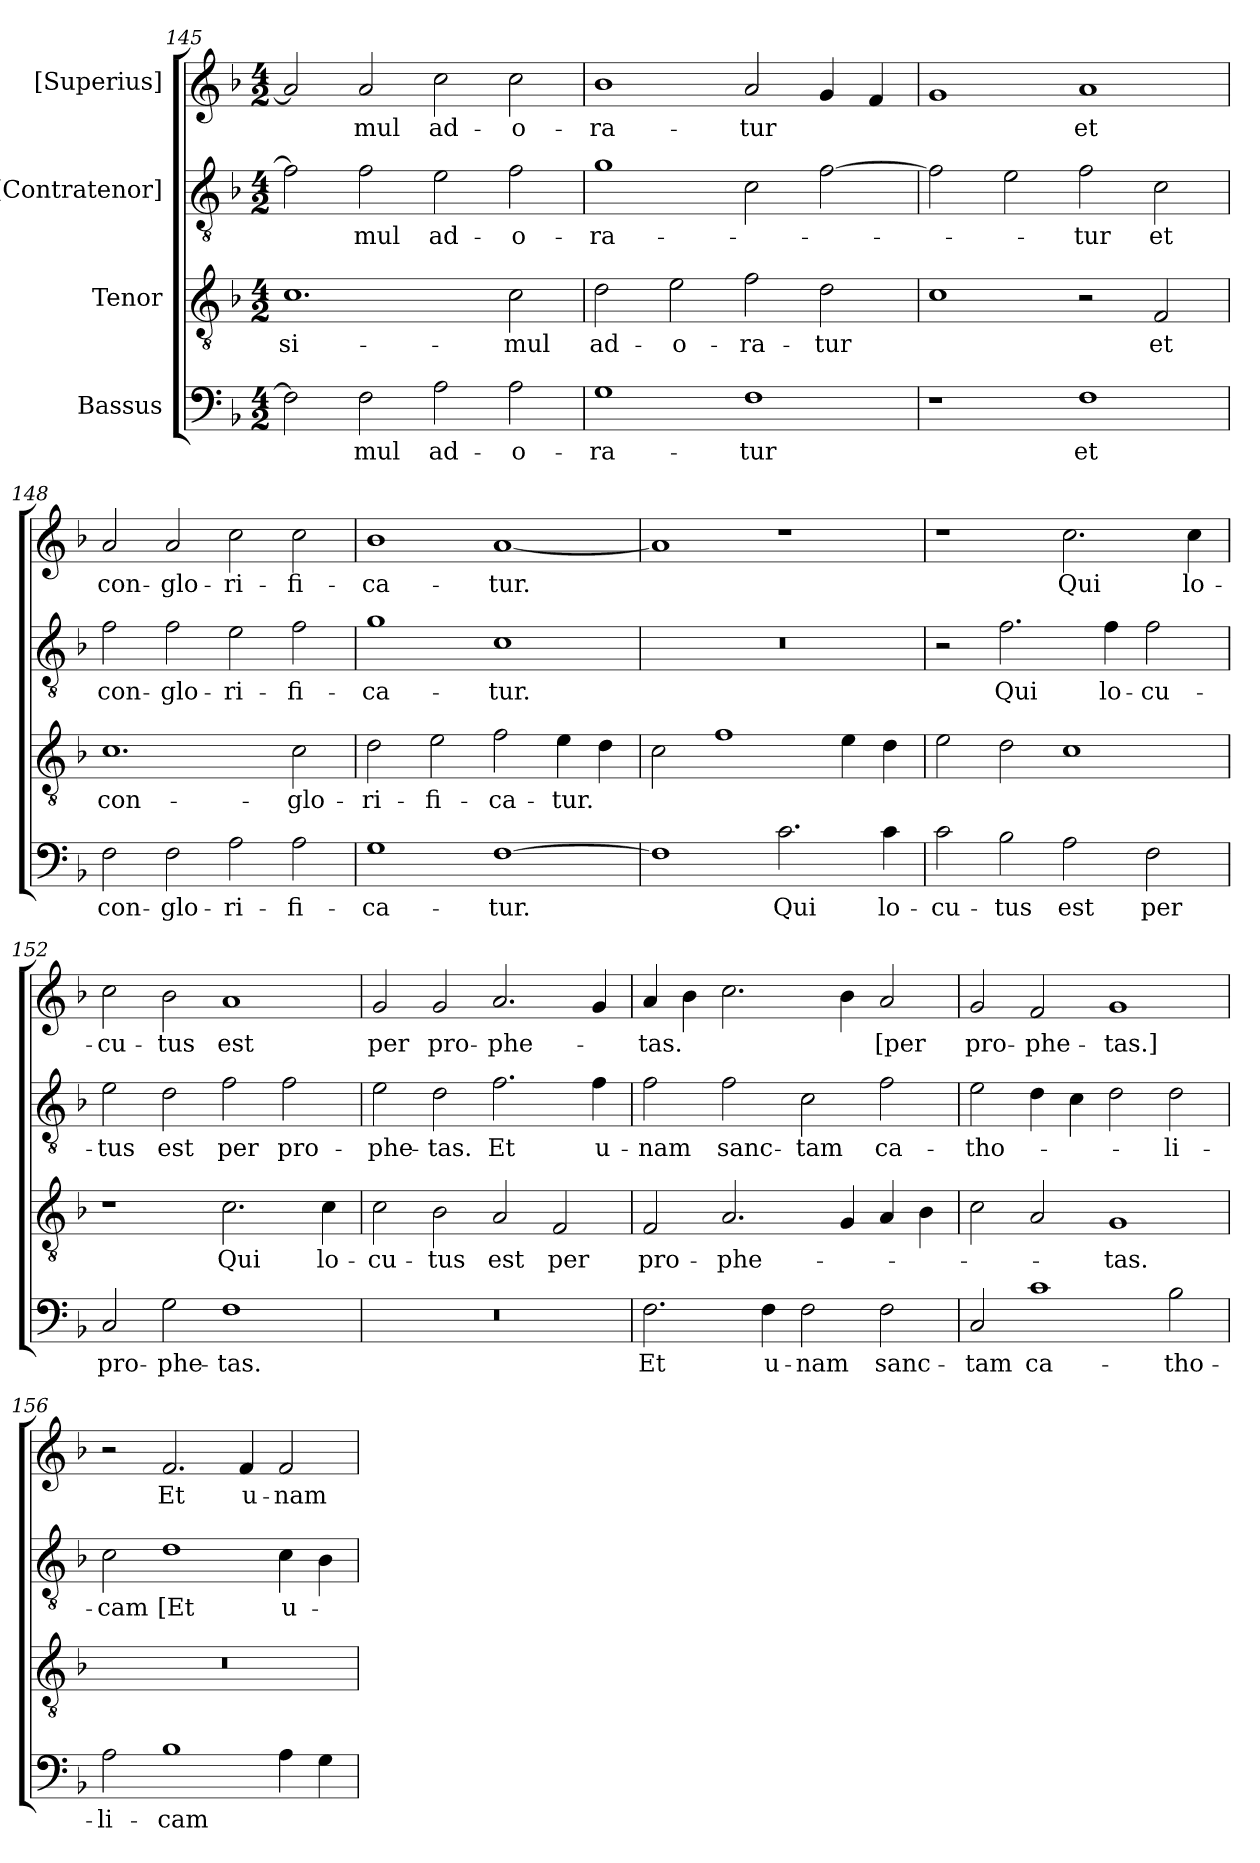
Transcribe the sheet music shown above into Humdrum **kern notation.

**kern	**text	**kern	**text	**kern	**text	**kern	**text
*part4	*part4	*part3	*part3	*part2	*part2	*part1	*part1
*staff4	*staff4	*staff3	*staff3	*staff2	*staff2	*staff1	*staff1
*I"Bassus	*	*I"Tenor	*	*I"[Contratenor]	*	*I"[Superius]	*
*clefF4	*	*clefGv2	*	*clefGv2	*	*clefG2	*
*k[b-]	*	*k[b-]	*	*k[b-]	*	*k[b-]	*
*M4/2	*	*M4/2	*	*M4/2	*	*M4/2	*
=145	=145	=145	=145	=145	=145	=145	=145
2F\]	.	1.c\	si-	2f\]	.	2a/]	.
2F\	-mul	.	.	2f\	-mul	2a/	-mul
2A\	ad-	.	.	2e\	ad-	2cc\	ad-
2A\	-o-	2c\	-mul	2f\	-o-	2cc\	-o-
=146	=146	=146	=146	=146	=146	=146	=146
1G\	-ra-	2d\	ad-	1g\	-ra-	1b-\	-ra-
.	.	2e\	-o-	.	.	.	.
1F\	-tur	2f\	-ra-	2c\	.	2a/	-tur
.	.	2d\	-tur	[2f\	.	4g/	.
.	.	.	.	.	.	4f/	.
=147	=147	=147	=147	=147	=147	=147	=147
1r	.	1c\	.	2f\]	.	1g/	.
.	.	.	.	2e\	.	.	.
1F\	et	2r	.	2f\	-tur	1a/	et
.	.	2F/	et	2c\	et	.	.
=148	=148	=148	=148	=148	=148	=148	=148
2F\	con-	1.c\	con-	2f\	con-	2a/	con-
2F\	-glo-	.	.	2f\	-glo-	2a/	-glo-
2A\	-ri-	.	.	2e\	-ri-	2cc\	-ri-
2A\	-fi-	2c\	-glo-	2f\	-fi-	2cc\	-fi-
=149	=149	=149	=149	=149	=149	=149	=149
1G\	-ca-	2d\	-ri-	1g\	-ca-	1b-\	-ca-
.	.	2e\	-fi-	.	.	.	.
[1F\	-tur.	2f\	-ca-	1c\	-tur.	[1a/	-tur.
.	.	4e\	-tur.	.	.	.	.
.	.	4d\	.	.	.	.	.
=150	=150	=150	=150	=150	=150	=150	=150
1F\]	.	2c\	.	0r	.	1a/]	.
.	.	1f\	.	.	.	.	.
2.c\	Qui	.	.	.	.	1r	.
.	.	4e\	.	.	.	.	.
4c\	lo-	4d\	.	.	.	.	.
=151	=151	=151	=151	=151	=151	=151	=151
2c\	-cu-	2e\	.	2r	.	1r	.
2B-\	-tus	2d\	.	2.f\	Qui	.	.
2A\	est	1c\	.	.	.	2.cc\	Qui
.	.	.	.	4f\	lo-	.	.
2F\	per	.	.	2f\	-cu-	.	.
.	.	.	.	.	.	4cc\	lo-
=152	=152	=152	=152	=152	=152	=152	=152
2C/	pro-	1r	.	2e\	-tus	2cc\	-cu-
2G\	-phe-	.	.	2d\	est	2b-\	-tus
1F\	-tas.	2.c\	Qui	2f\	per	1a/	est
.	.	.	.	2f\	pro-	.	.
.	.	4c\	lo-	.	.	.	.
=153	=153	=153	=153	=153	=153	=153	=153
0r	.	2c\	-cu-	2e\	-phe-	2g/	per
.	.	2B-\	-tus	2d\	-tas.	2g/	pro-
.	.	2A/	est	2.f\	Et	2.a/	-phe-
.	.	2F/	per	.	.	.	.
.	.	.	.	4f\	u-	4g/	.
=154	=154	=154	=154	=154	=154	=154	=154
2.F\	Et	2F/	pro-	2f\	-nam	4a/	-tas.
.	.	.	.	.	.	4b-\	.
.	.	2.A/	-phe-	2f\	sanc-	2.cc\	.
4F\	u-	.	.	.	.	.	.
2F\	-nam	.	.	2c\	-tam	.	.
.	.	4G/	.	.	.	4b-\	.
2F\	sanc-	4A/	.	2f\	ca-	2a/	[per
.	.	4B-\	.	.	.	.	.
=155	=155	=155	=155	=155	=155	=155	=155
2C/	-tam	2c\	.	2e\	-tho-	2g/	pro-
1c\	ca-	2A/	.	4d\	.	2f/	-phe-
.	.	.	.	4c\	.	.	.
.	.	1G/	-tas.	2d\	.	1g/	-tas.]
2B-\	-tho-	.	.	2d\	-li-	.	.
=156	=156	=156	=156	=156	=156	=156	=156
2A\	-li-	0r	.	2c\	-cam	2r	.
1B-\	-cam	.	.	1d\	[Et	2.f/	Et
.	.	.	.	.	.	4f/	u-
4A\	.	.	.	4c\	u-	2f/	-nam
4G\	.	.	.	4B-\	.	.	.
=	=	=	=	=	=	=	=
*-	*-	*-	*-	*-	*-	*-	*-
